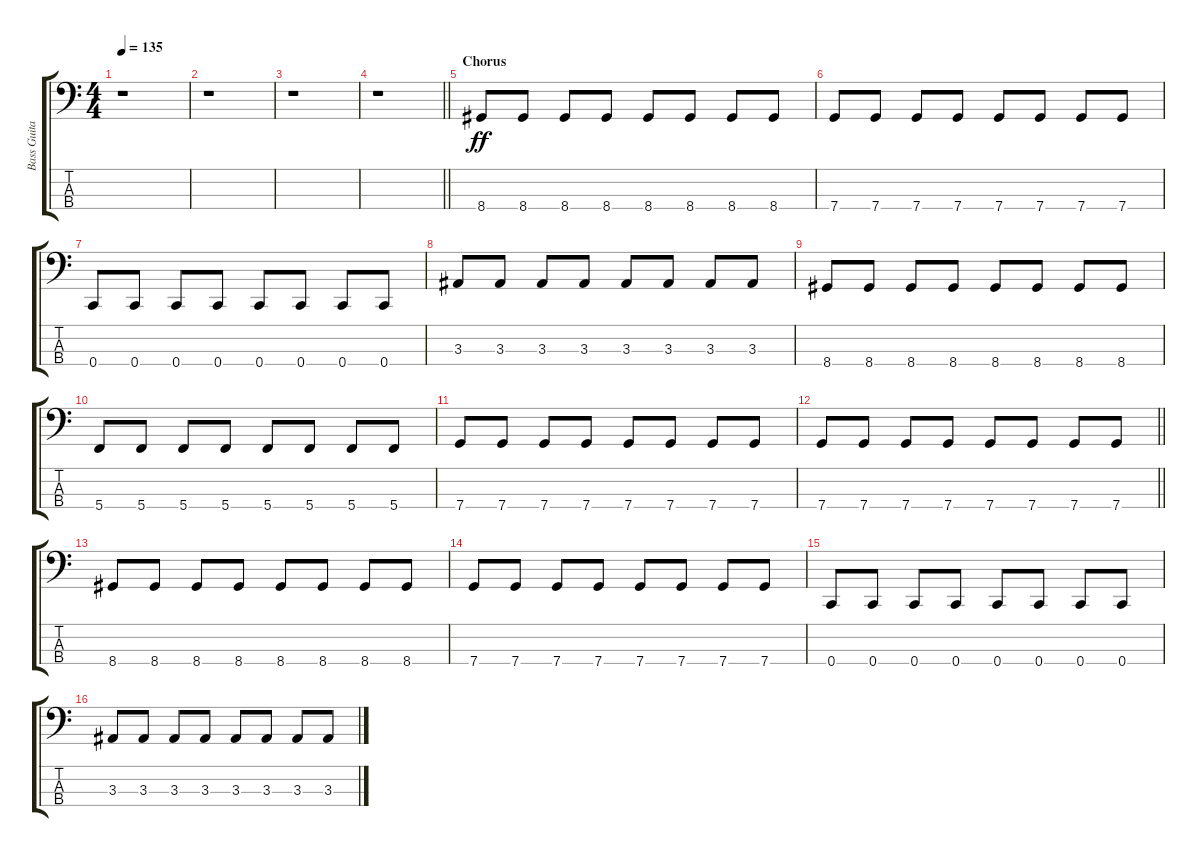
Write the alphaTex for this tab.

\track ("Bass Guitar" "Bass Guita") {instrument electricbasspick}
\staff {score tabs}
\tuning (F2 C2 G1 C1) {hide}
\ts (4 4)
\tempo 135
\clef f4
\ks c
r.1{dy ff} |
r.1 |
r.1 |
\barLineRight lightlight
r.1 |
\section ("" "Chorus")
8.4.8 8.4.8 8.4.8 8.4.8 8.4.8 8.4.8 8.4.8 8.4.8 |
7.4.8 7.4.8 7.4.8 7.4.8 7.4.8 7.4.8 7.4.8 7.4.8 |
0.4.8 0.4.8 0.4.8 0.4.8 0.4.8 0.4.8 0.4.8 0.4.8 |
3.3.8 3.3.8 3.3.8 3.3.8 3.3.8 3.3.8 3.3.8 3.3.8 |
8.4.8 8.4.8 8.4.8 8.4.8 8.4.8 8.4.8 8.4.8 8.4.8 |
5.4.8 5.4.8 5.4.8 5.4.8 5.4.8 5.4.8 5.4.8 5.4.8 |
7.4.8 7.4.8 7.4.8 7.4.8 7.4.8 7.4.8 7.4.8 7.4.8 |
\barLineRight lightlight
7.4.8 7.4.8 7.4.8 7.4.8 7.4.8 7.4.8 7.4.8 7.4.8 |
8.4.8 8.4.8 8.4.8 8.4.8 8.4.8 8.4.8 8.4.8 8.4.8 |
7.4.8 7.4.8 7.4.8 7.4.8 7.4.8 7.4.8 7.4.8 7.4.8 |
0.4.8 0.4.8 0.4.8 0.4.8 0.4.8 0.4.8 0.4.8 0.4.8 |
3.3.8 3.3.8 3.3.8 3.3.8 3.3.8 3.3.8 3.3.8 3.3.8
